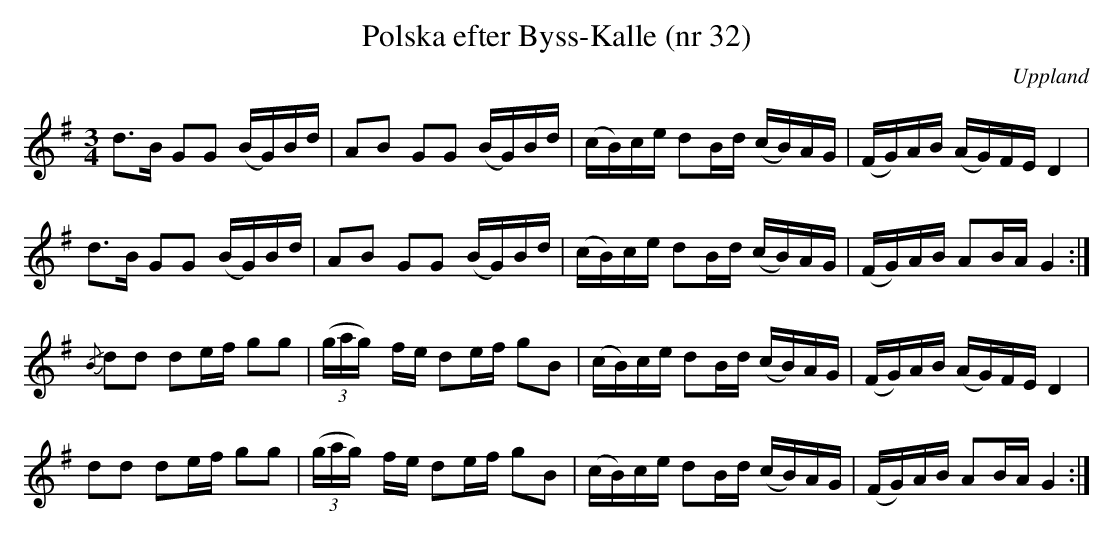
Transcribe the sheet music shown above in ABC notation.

X:1
T: Polska efter Byss-Kalle (nr 32)
O: Uppland
M: 3/4
L: 1/16
K:Gmaj
d2>B2 G2G2 (BG)Bd | A2B2 G2G2 (BG)Bd | (cB)ce d2Bd (cB)AG | (FG)AB (AG)FE D4 |
d2>B2 G2G2 (BG)Bd | A2B2 G2G2 (BG)Bd | (cB)ce d2Bd (cB)AG | (FG)AB A2BA G4 :|
{/B}d2d2 d2ef g2g2 | ((3gag) yfe d2ef g2B2 | (cB)ce d2Bd (cB)AG | (FG)AB (AG)FE D4 |
    d2d2 d2ef g2g2 | ((3gag) yfe d2ef g2B2 | (cB)ce d2Bd (cB)AG | (FG)AB A2BA G4 :|
